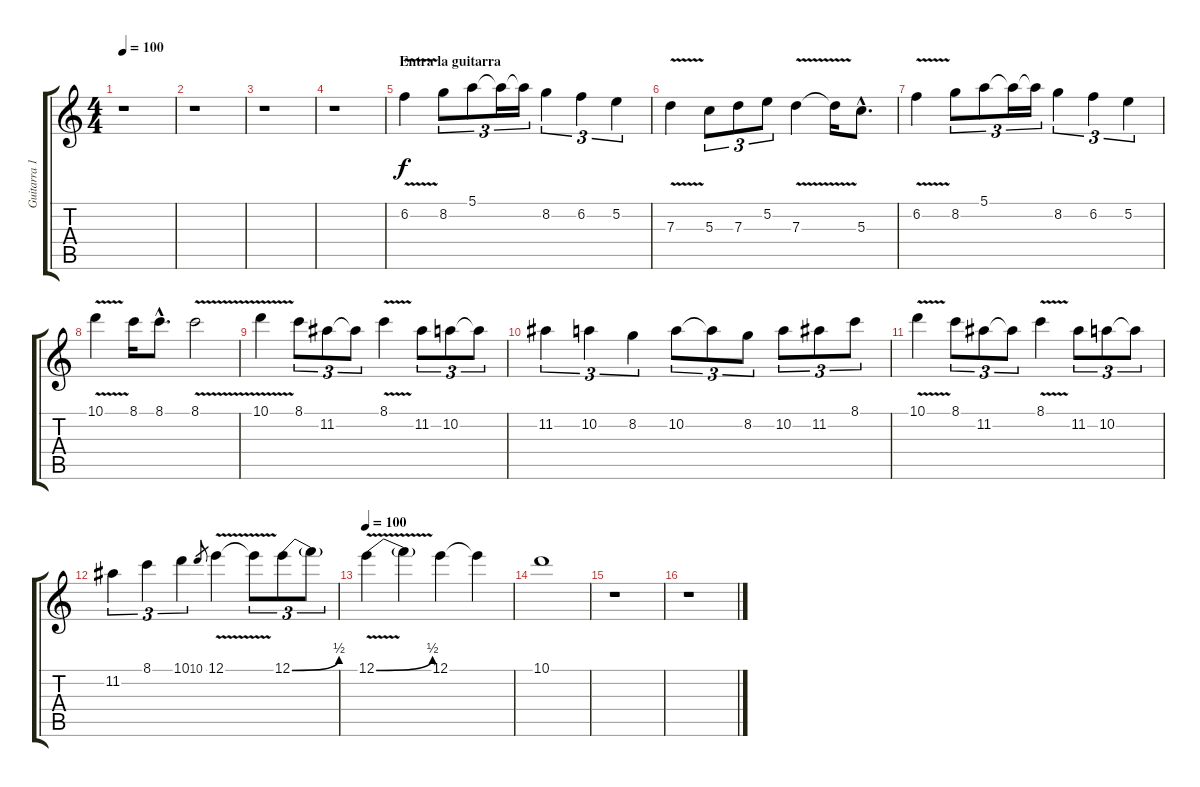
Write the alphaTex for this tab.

\track ("Guitarra 1 - Carlos" "Guitarra 1") {instrument electricguitarclean}
\staff {score tabs}
\tuning (E4 B3 G3 D3 A2 E2) {hide}
\ts (4 4)
\tempo 100
\clef g2
\ks c
r.1{dy f} |
r.1 |
r.1 |
r.1 |
\section ("" "Entra la guitarra")
6.2{v}.4{volume 11} 8.2.8{tu (3 2)} 5.1.8{tu (3 2)} 5.1{t}.16{tu (3 2)} 5.1{t}.16{tu (3 2)} 8.2.4{tu (3 2)} 6.2.4{tu (3 2)} 5.2.4{tu (3 2) volume 10} |
7.3{v}.4 5.3.8{tu (3 2)} 7.3.8{tu (3 2)} 5.2.8{tu (3 2)} 7.3{v}.4 7.3{t}.16 5.3{hac}.8{d} |
6.2{v}.4{volume 7} 8.2.8{tu (3 2)} 5.1.8{tu (3 2)} 5.1{t}.16{tu (3 2)} 5.1{t}.16{tu (3 2)} 8.2.4{tu (3 2)} 6.2.4{tu (3 2)} 5.2.4{tu (3 2)} |
10.1{v}.4 8.1.16 8.1{hac}.8{d} 8.1{v}.2{volume 6} |
10.1{v}.4 8.1.8{tu (3 2)} 11.2.8{tu (3 2)} 11.2{t}.8{tu (3 2)} 8.1{v}.4 11.2.8{tu (3 2)} 10.2.8{tu (3 2) volume 4} 10.2{t}.8{tu (3 2)} |
11.2.4{tu (3 2)} 10.2.4{tu (3 2)} 8.2.4{tu (3 2)} 10.2.8{tu (3 2)} 10.2{t}.8{tu (3 2)} 8.2.8{tu (3 2)} 10.2.8{tu (3 2)} 11.2.8{tu (3 2)} 8.1.8{tu (3 2)} |
10.1{v}.4{volume 2} 8.1.8{tu (3 2)} 11.2.8{tu (3 2)} 11.2{t}.8{tu (3 2)} 8.1{v}.4 11.2.8{tu (3 2)} 10.2.8{tu (3 2)} 10.2{t}.8{tu (3 2)} |
11.2.4{tu (3 2)} 8.1.4{tu (3 2)} 10.1.4{tu (3 2)} 10.1.8{gr} 12.1{v}.4{volume 3} 12.1{t}.8{tu (3 2)} 12.1{be (bend 0 0 60 2)}.8{tu (3 2)} 12.1{t}.8{tu (3 2)} |
\tempo 100
12.1{be (bend 0 0 60 2) v}.4 12.1{t}.4 12.1.4 12.1{t}.4 |
10.1.1 |
r.1 |
r.1
